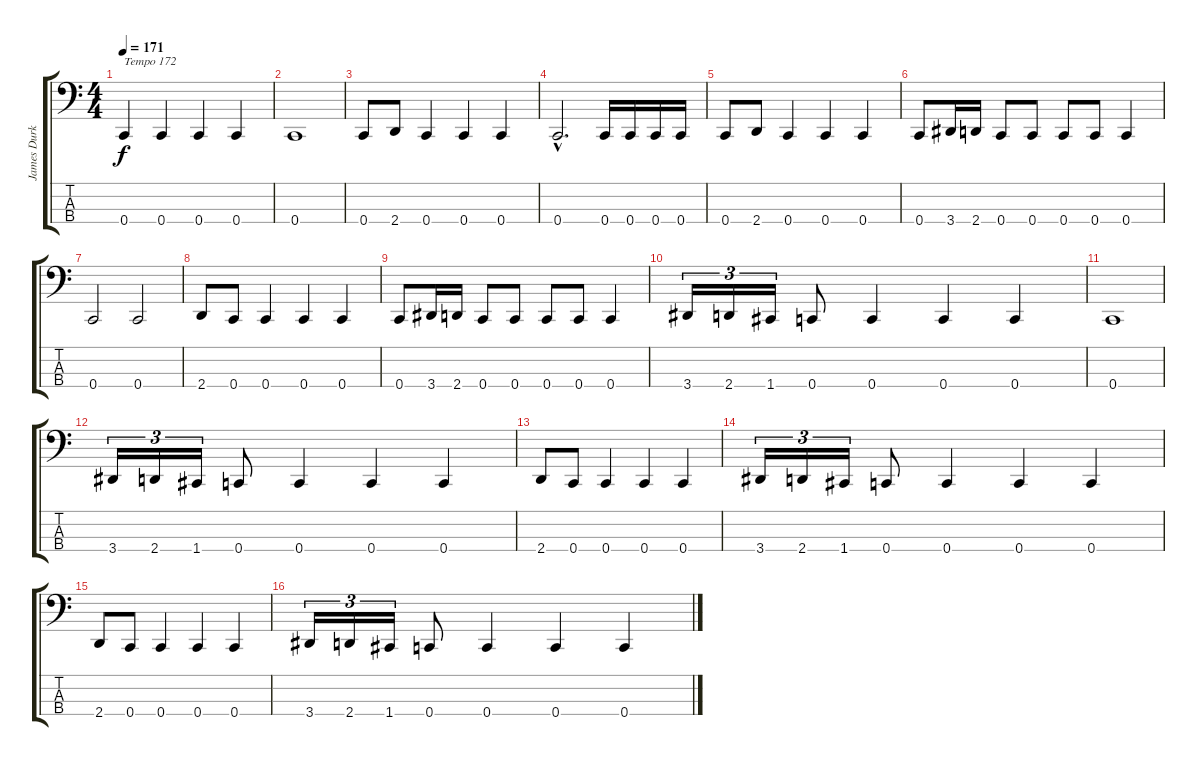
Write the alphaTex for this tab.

\track ("James Durkin (Bass)" "James Durk") {instrument electricbasspick}
\staff {score tabs}
\tuning (Eb2 Bb1 F1 C1) {hide}
\ts (4 4)
\tempo 171
\clef f4
\ks c
0.4.4{txt "Tempo 172" dy f instrument electricbasspick} 0.4.4 0.4.4 0.4.4 |
0.4.1 |
0.4.8 2.4.8 0.4.4 0.4.4 0.4.4 |
0.4{hac}.2{d} 0.4.16 0.4.16 0.4.16 0.4.16 |
0.4.8 2.4.8 0.4.4 0.4.4 0.4.4 |
0.4.8 3.4.16 2.4.16 0.4.8 0.4.8 0.4.8 0.4.8 0.4.4 |
0.4.2 0.4.2 |
2.4.8 0.4.8 0.4.4 0.4.4 0.4.4 |
0.4.8 3.4.16 2.4.16 0.4.8 0.4.8 0.4.8 0.4.8 0.4.4 |
3.4.16{tu (3 2)} 2.4.16{tu (3 2)} 1.4.16{tu (3 2)} 0.4.8 0.4.4 0.4.4 0.4.4 |
0.4.1 |
3.4.16{tu (3 2)} 2.4.16{tu (3 2)} 1.4.16{tu (3 2)} 0.4.8 0.4.4 0.4.4 0.4.4 |
2.4.8 0.4.8 0.4.4 0.4.4 0.4.4 |
3.4.16{tu (3 2)} 2.4.16{tu (3 2)} 1.4.16{tu (3 2)} 0.4.8 0.4.4 0.4.4 0.4.4 |
2.4.8 0.4.8 0.4.4 0.4.4 0.4.4 |
3.4.16{tu (3 2)} 2.4.16{tu (3 2)} 1.4.16{tu (3 2)} 0.4.8 0.4.4 0.4.4 0.4.4
